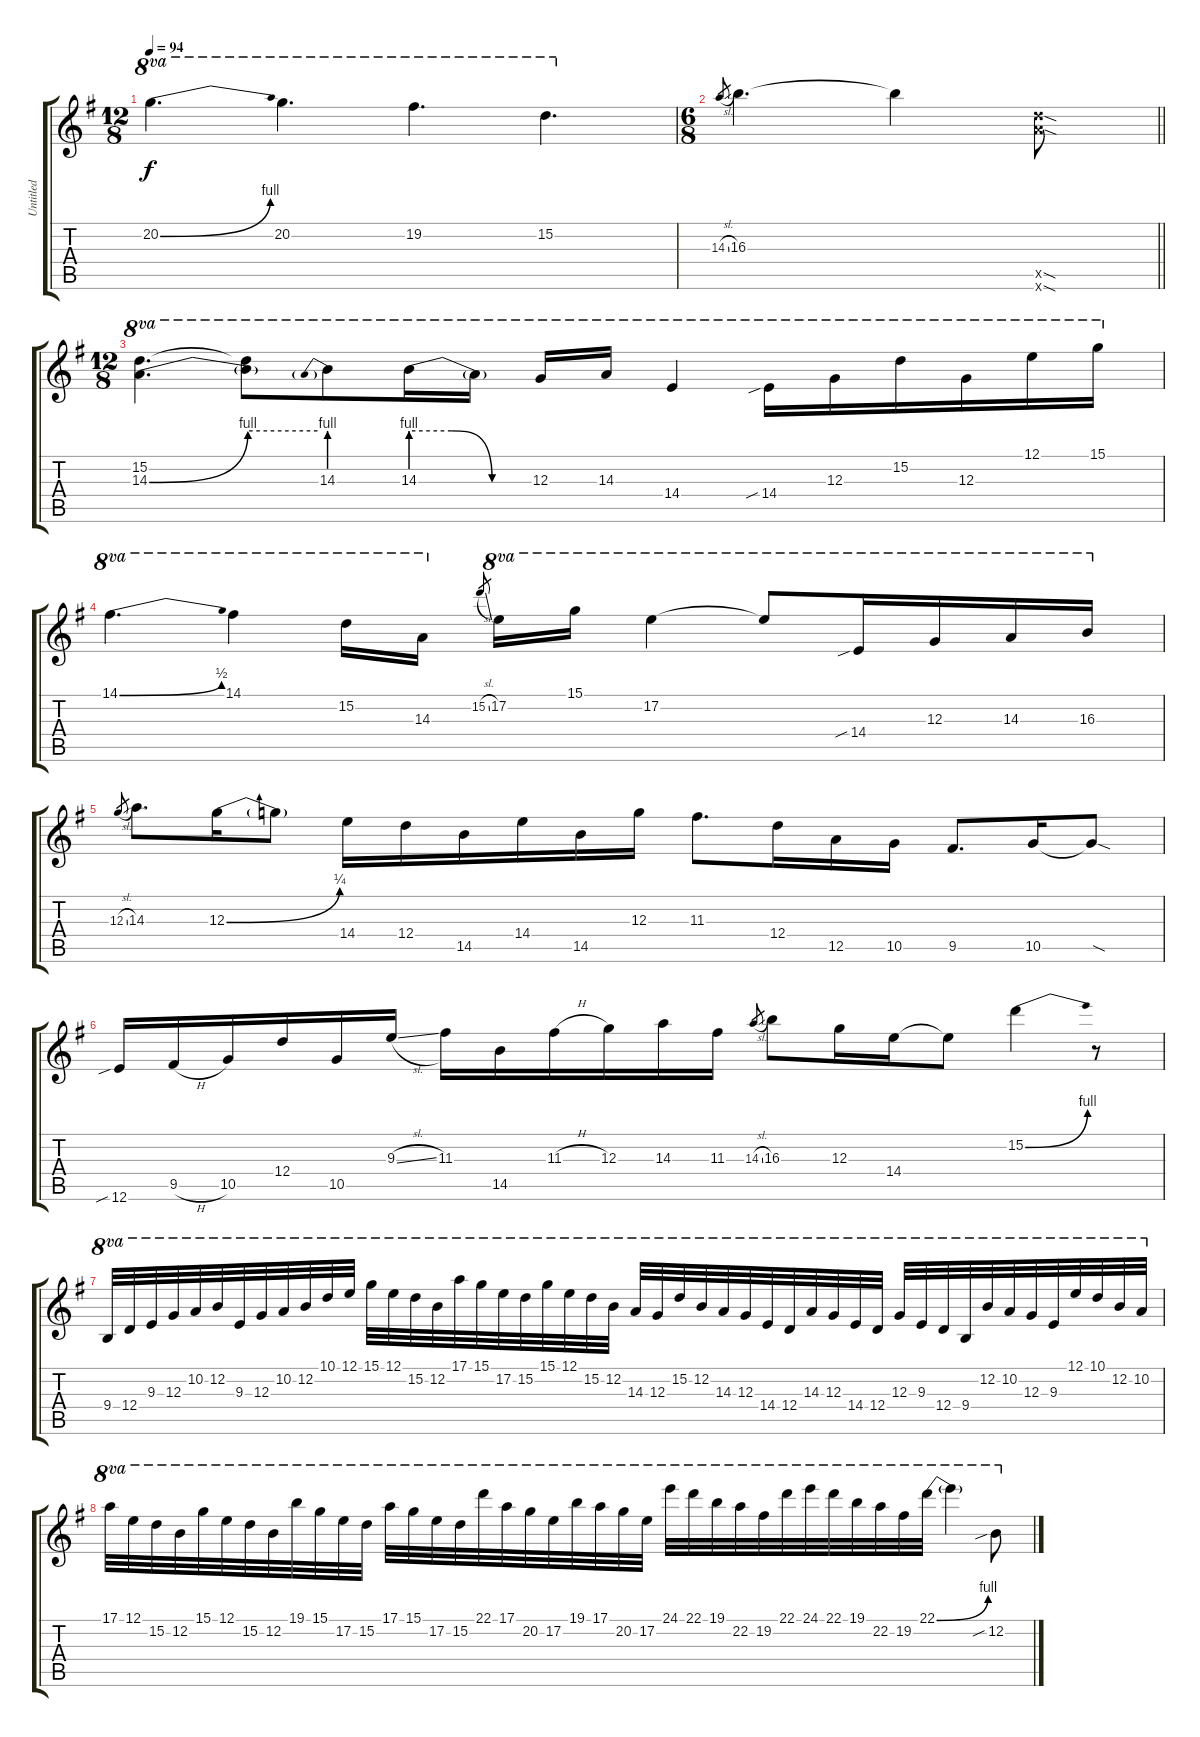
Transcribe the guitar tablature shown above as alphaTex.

\track ("Untitled" "Untitled") {instrument overdrivenguitar}
\staff {score tabs}
\tuning (E4 B3 G3 D3 A2 E2) {hide}
\ts (12 8)
\tempo 94
\clef g2
\ks g
20.2{be (bend 0 0 60 4)}.4{d ot 8va dy f} 20.2.4{d ot 8va} 19.2.4{d ot 8va} 15.2.4{d ot 8va} |
\ts (6 8)
\barLineRight lightlight
14.3{sl}.8{gr} 16.3.4{d} 16.3{t}.4 (17.5{sod x} 17.6{sod x}).8 |
\ts (12 8)
(15.2 14.3{be (bend 0 0 60 4)}).4{d ot 8va} (15.2{t} 14.3{be (hold 0 4 60 4) t}).8{ot 8va} 14.3{be (prebend 0 4 60 4)}.8{ot 8va} 14.3{be (custom 0 4 20 4 40 0 60 0)}.16{ot 8va} 14.3{t}.16{ot 8va} 12.3.16{ot 8va} 14.3.16{ot 8va} 14.4.4{ot 8va} 14.4{sib}.16{ot 8va} 12.3.16{ot 8va} 15.2.16{ot 8va} 12.3.16{ot 8va} 12.1.16{ot 8va} 15.1.16{ot 8va} |
14.1{be (bend 0 0 60 2)}.4{d ot 8va} 14.1.4{ot 8va} 15.2.16{ot 8va} 14.3.16{ot 8va} 15.2{sl}.8{gr} 17.2.16{ot 8va} 15.1.16{ot 8va} 17.2.4{ot 8va} 17.2{t}.8{ot 8va} 14.4{sib}.16{ot 8va} 12.3.16{ot 8va} 14.3.16{ot 8va} 16.3.16{ot 8va} |
12.3{sl}.8{gr} 14.3.8{d} 12.3{be (bend 0 0 60 1)}.16 12.3{t}.8 14.4.16 12.4.16 14.5.16 14.4.16 14.5.16 12.3.16 11.3.8{d} 12.4.16 12.5.16 10.5.16 9.5.8{d} 10.5.16 10.5{sod t}.8 |
12.6{sib}.16 9.5{h}.16 10.5.16 12.4.16 10.5.16 9.3{sl}.16 11.3.16 14.5.16 11.3{h}.16 12.3.16 14.3.16 11.3.16 14.3{sl}.8{gr} 16.3.8 12.3.16 14.4.16 14.4{t}.8 15.2{be (bend 0 0 60 4)}.4 r.8 |
9.4.32{ot 8va} 12.4.32{ot 8va} 9.3.32{ot 8va} 12.3.32{ot 8va} 10.2.32{ot 8va} 12.2.32{ot 8va} 9.3.32{ot 8va} 12.3.32{ot 8va} 10.2.32{ot 8va} 12.2.32{ot 8va} 10.1.32{ot 8va} 12.1.32{ot 8va} 15.1.32{ot 8va} 12.1.32{ot 8va} 15.2.32{ot 8va} 12.2.32{ot 8va} 17.1.32{ot 8va} 15.1.32{ot 8va} 17.2.32{ot 8va} 15.2.32{ot 8va} 15.1.32{ot 8va} 12.1.32{ot 8va} 15.2.32{ot 8va} 12.2.32{ot 8va} 14.3.32{ot 8va} 12.3.32{ot 8va} 15.2.32{ot 8va} 12.2.32{ot 8va} 14.3.32{ot 8va} 12.3.32{ot 8va} 14.4.32{ot 8va} 12.4.32{ot 8va} 14.3.32{ot 8va} 12.3.32{ot 8va} 14.4.32{ot 8va} 12.4.32{ot 8va} 12.3.32{ot 8va} 9.3.32{ot 8va} 12.4.32{ot 8va} 9.4.32{ot 8va} 12.2.32{ot 8va} 10.2.32{ot 8va} 12.3.32{ot 8va} 9.3.32{ot 8va} 12.1.32{ot 8va} 10.1.32{ot 8va} 12.2.32{ot 8va} 10.2.32{ot 8va} |
17.1.32{ot 8va} 12.1.32{ot 8va} 15.2.32{ot 8va} 12.2.32{ot 8va} 15.1.32{ot 8va} 12.1.32{ot 8va} 15.2.32{ot 8va} 12.2.32{ot 8va} 19.1.32{ot 8va} 15.1.32{ot 8va} 17.2.32{ot 8va} 15.2.32{ot 8va} 17.1.32{ot 8va} 15.1.32{ot 8va} 17.2.32{ot 8va} 15.2.32{ot 8va} 22.1.32{ot 8va} 17.1.32{ot 8va} 20.2.32{ot 8va} 17.2.32{ot 8va} 19.1.32{ot 8va} 17.1.32{ot 8va} 20.2.32{ot 8va} 17.2.32{ot 8va} 24.1.32{ot 8va} 22.1.32{ot 8va} 19.1.32{ot 8va} 22.2.32{ot 8va} 19.2.32{ot 8va} 22.1.32{ot 8va} 24.1.32{ot 8va} 22.1.32{ot 8va} 19.1.32{ot 8va} 22.2.32{ot 8va} 19.2.32{ot 8va} 22.1{be (bend 0 0 60 4)}.32{ot 8va} 22.1{t}.4{ot 8va} 12.2{sib}.8{ot 8va}
